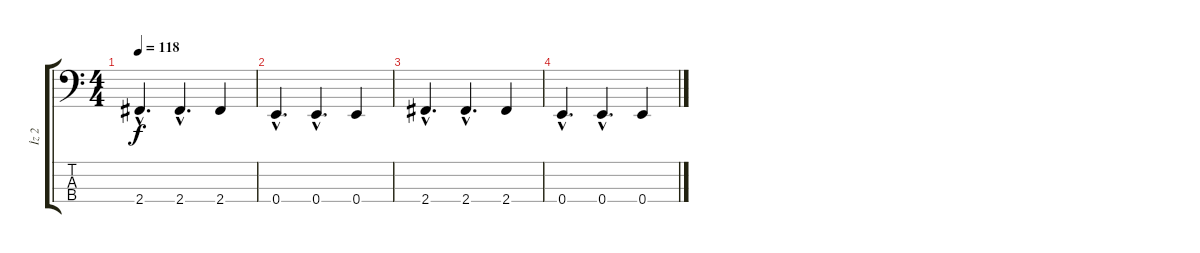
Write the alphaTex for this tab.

\track ("İz 2" "İz 2") {instrument electricbassfinger}
\staff {score tabs}
\tuning (G2 D2 A1 E1) {hide}
\ts (4 4)
\tempo 118
\clef f4
\ks c
2.4{hac}.4{d dy f} 2.4{hac}.4{d} 2.4.4 |
0.4{hac}.4{d} 0.4{hac}.4{d} 0.4.4 |
2.4{hac}.4{d} 2.4{hac}.4{d} 2.4.4 |
0.4{hac}.4{d} 0.4{hac}.4{d} 0.4.4
